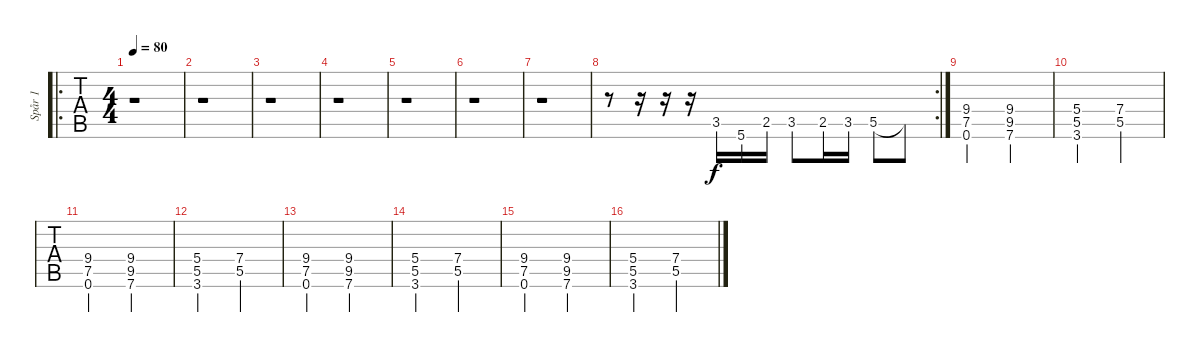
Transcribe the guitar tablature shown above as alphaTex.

\track ("Spår 1" "Spår 1") {instrument distortionguitar}
\staff {tabs}
\tuning (E4 B3 G3 D3 A2 E2) {hide}
\ro
\ts (4 4)
\tempo 80
\clef g2
\ks c
r.1{dy f} |
r.1 |
r.1 |
r.1 |
r.1 |
r.1 |
r.1 |
\rc 2
r.8 r.16 r.16 r.16 3.5.16 5.6.16 2.5.16 3.5.8 2.5.16 3.5.16 5.5.8 5.5{t}.8 |
(9.4 7.5 0.6).2{volume 9} (9.4 9.5 7.6).2 |
(5.4 5.5 3.6).2 (7.4 5.5).2 |
(9.4 7.5 0.6).2{volume 9} (9.4 9.5 7.6).2 |
(5.4 5.5 3.6).2 (7.4 5.5).2 |
(9.4 7.5 0.6).2{volume 9} (9.4 9.5 7.6).2 |
(5.4 5.5 3.6).2 (7.4 5.5).2 |
(9.4 7.5 0.6).2{volume 9} (9.4 9.5 7.6).2 |
(5.4 5.5 3.6).2 (7.4 5.5).2
